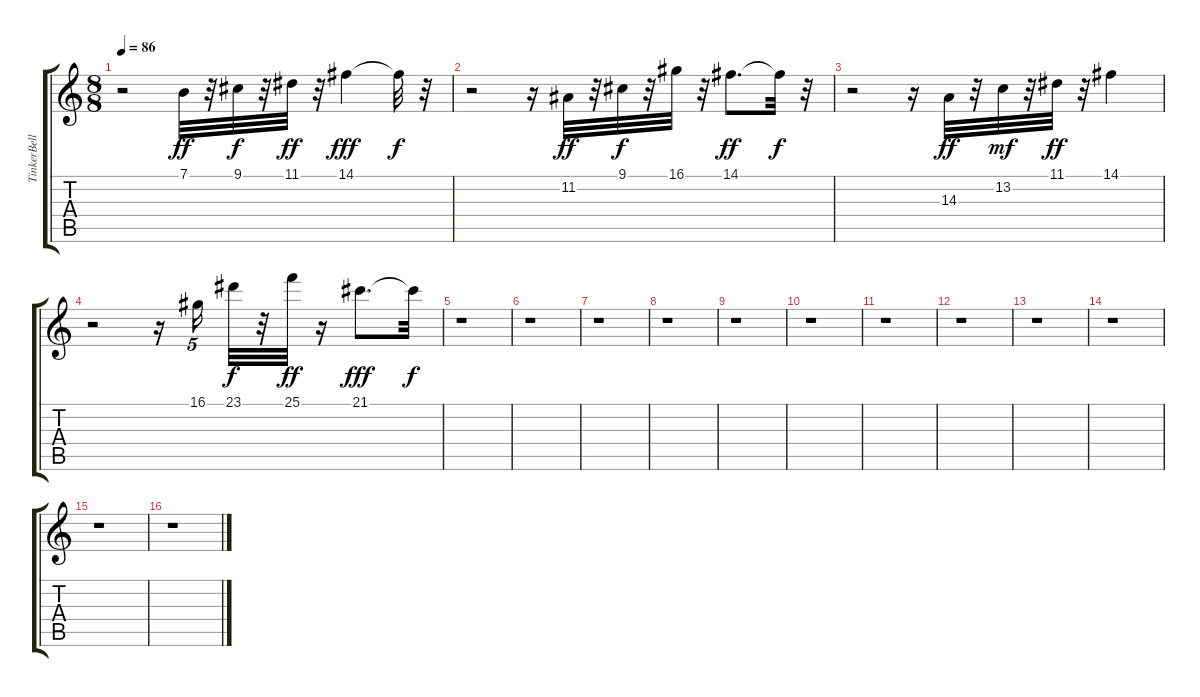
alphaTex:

\track ("TinkerBell" "TinkerBell") {instrument vibraphone}
\staff {score tabs}
\tuning (E4 B3 G3 D3 A2 E2) {hide}
\ts (8 8)
\tempo 86
\clef g2
\ks c
r.2{dy ff} 7.1.32 r.32 9.1.32{dy f} r.32 11.1.32{dy ff} r.32 14.1.4{dy fff} 14.1{t}.32{dy f} r.32 |
r.2 r.16 11.2.32{dy ff} r.32 9.1.32{dy f} r.32 16.1.32 r.32 14.1.8{d dy ff} 14.1{t}.32{dy f} r.32 |
r.2 r.16 14.3.32{dy ff} r.32 13.2.32{dy mf} r.32 11.1.32{dy ff} r.32 14.1.4 |
r.2 r.16 16.1.16{tu (5 4)} 23.1.32{dy f} r.32 25.1.32{dy ff} r.16 21.1.8{d dy fff} 21.1{t}.32{dy f} |
r.1 |
r.1 |
r.1 |
r.1 |
r.1 |
r.1 |
r.1 |
r.1 |
r.1 |
r.1 |
r.1 |
r.1
